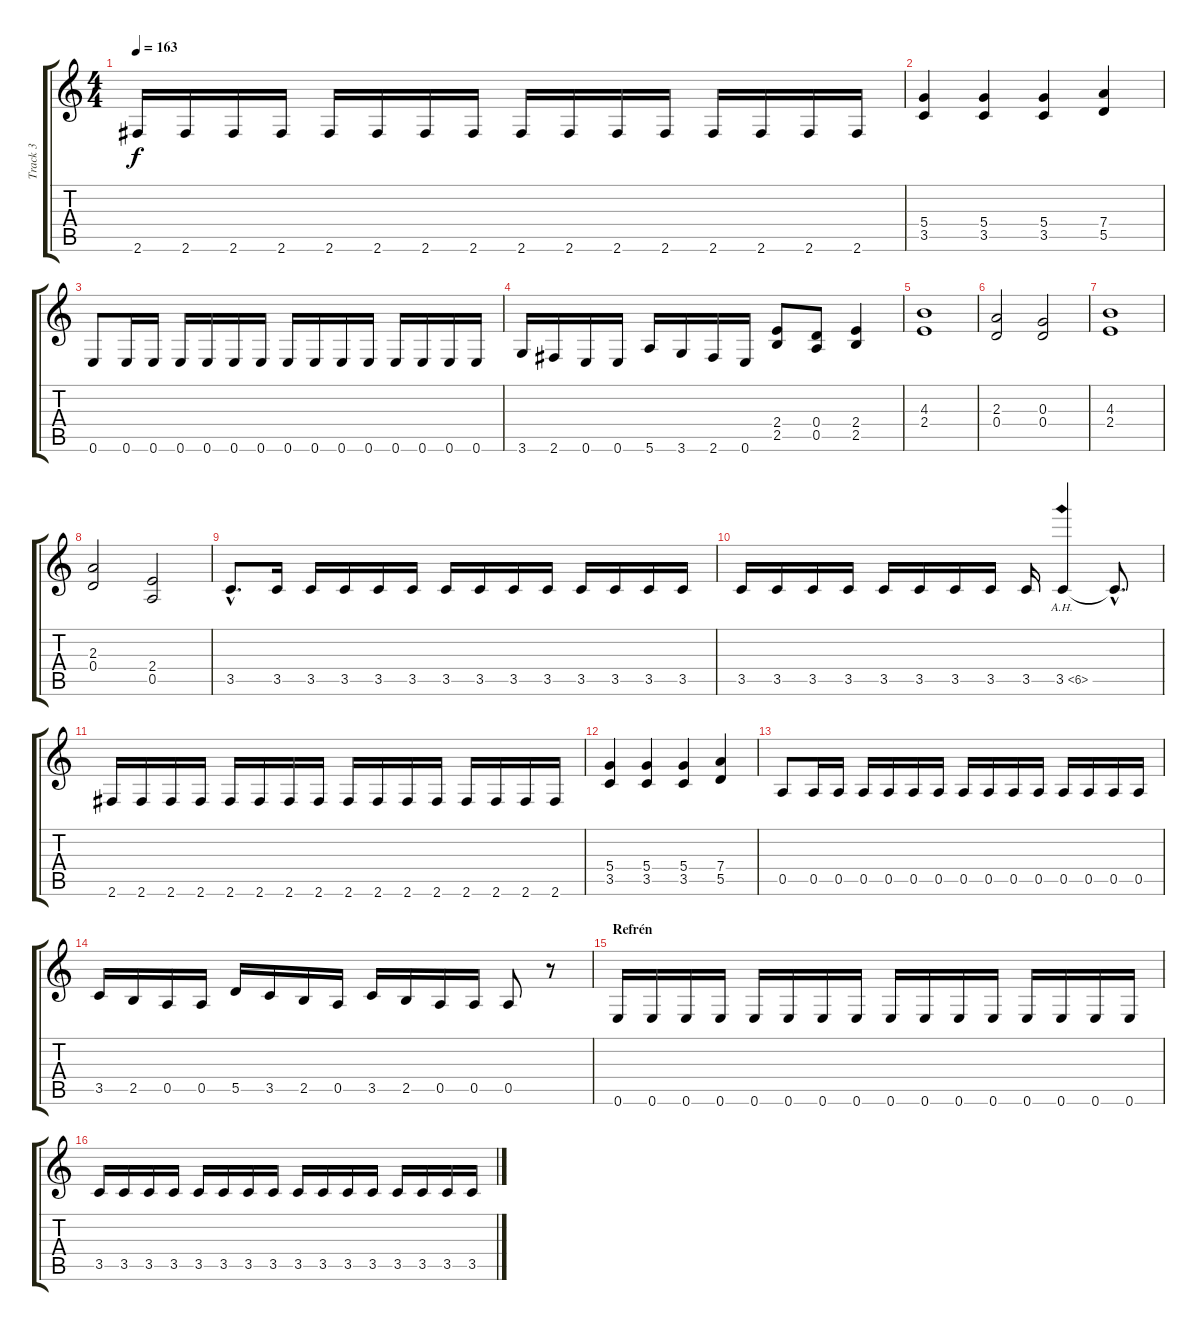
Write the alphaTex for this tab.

\track ("Track 3" "Track 3") {instrument distortionguitar}
\staff {score tabs}
\tuning (E4 B3 G3 D3 A2 E2) {hide}
\ts (4 4)
\tempo 163
\clef g2
\ks c
2.6.16{dy f} 2.6.16 2.6.16 2.6.16 2.6.16 2.6.16 2.6.16 2.6.16 2.6.16 2.6.16 2.6.16 2.6.16 2.6.16 2.6.16 2.6.16 2.6.16 |
(5.4 3.5).4 (5.4 3.5).4 (5.4 3.5).4 (7.4 5.5).4 |
0.6.8 0.6.16 0.6.16 0.6.16 0.6.16 0.6.16 0.6.16 0.6.16 0.6.16 0.6.16 0.6.16 0.6.16 0.6.16 0.6.16 0.6.16 |
3.6.16 2.6.16 0.6.16 0.6.16 5.6.16 3.6.16 2.6.16 0.6.16 (2.4 2.5).8 (0.4 0.5).8 (2.4 2.5).4 |
(4.3 2.4).1 |
(2.3 0.4).2 (0.3 0.4).2 |
(4.3 2.4).1 |
(2.3 0.4).2 (2.4 0.5).2 |
3.5{hac}.8{d} 3.5.16 3.5.16 3.5.16 3.5.16 3.5.16 3.5.16 3.5.16 3.5.16 3.5.16 3.5.16 3.5.16 3.5.16 3.5.16 |
3.5.16 3.5.16 3.5.16 3.5.16 3.5.16 3.5.16 3.5.16 3.5.16 3.5.16 3.5{ah 3}.4 3.5{hac t}.8{d} |
2.6.16 2.6.16 2.6.16 2.6.16 2.6.16 2.6.16 2.6.16 2.6.16 2.6.16 2.6.16 2.6.16 2.6.16 2.6.16 2.6.16 2.6.16 2.6.16 |
(5.4 3.5).4 (5.4 3.5).4 (5.4 3.5).4 (7.4 5.5).4 |
0.5.8 0.5.16 0.5.16 0.5.16 0.5.16 0.5.16 0.5.16 0.5.16 0.5.16 0.5.16 0.5.16 0.5.16 0.5.16 0.5.16 0.5.16 |
3.5.16 2.5.16 0.5.16 0.5.16 5.5.16 3.5.16 2.5.16 0.5.16 3.5.16 2.5.16 0.5.16 0.5.16 0.5.8 r.8 |
\section ("" "Refrén")
0.6.16 0.6.16 0.6.16 0.6.16 0.6.16 0.6.16 0.6.16 0.6.16 0.6.16 0.6.16 0.6.16 0.6.16 0.6.16 0.6.16 0.6.16 0.6.16 |
3.5.16 3.5.16 3.5.16 3.5.16 3.5.16 3.5.16 3.5.16 3.5.16 3.5.16 3.5.16 3.5.16 3.5.16 3.5.16 3.5.16 3.5.16 3.5.16
